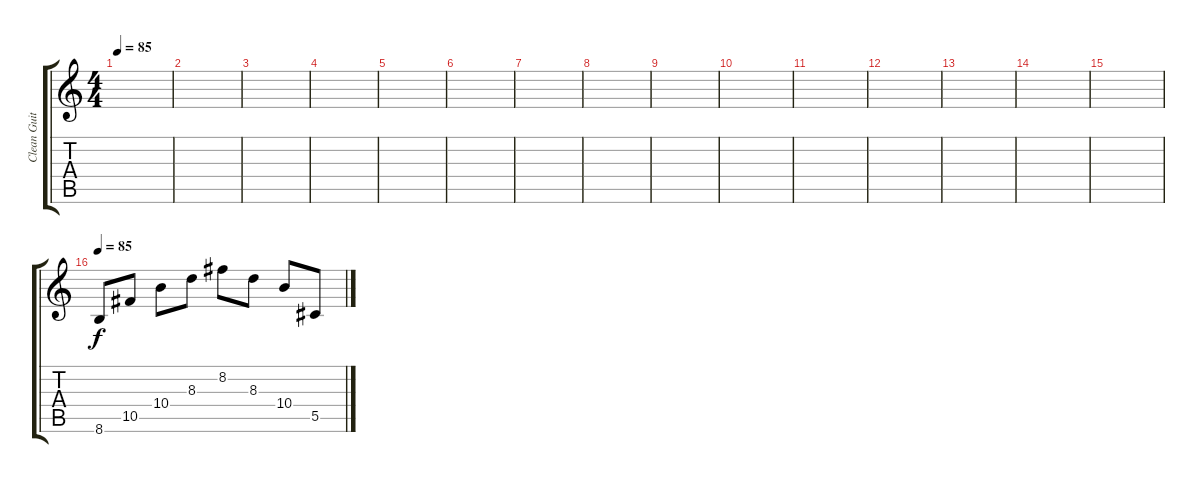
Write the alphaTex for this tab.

\track ("Clean Guitar" "Clean Guit") {instrument electricguitarclean}
\staff {score tabs}
\tuning (Eb4 Bb3 Gb3 Db3 Ab2 Eb2) {hide}
\ts (4 4)
\tempo 85
\clef g2
\ks c
|
|
|
|
|
|
|
|
|
|
|
|
|
|
|
\tempo 85
8.6.8 10.5.8 10.4.8 8.3.8 8.2.8 8.3.8 10.4.8 5.5.8
